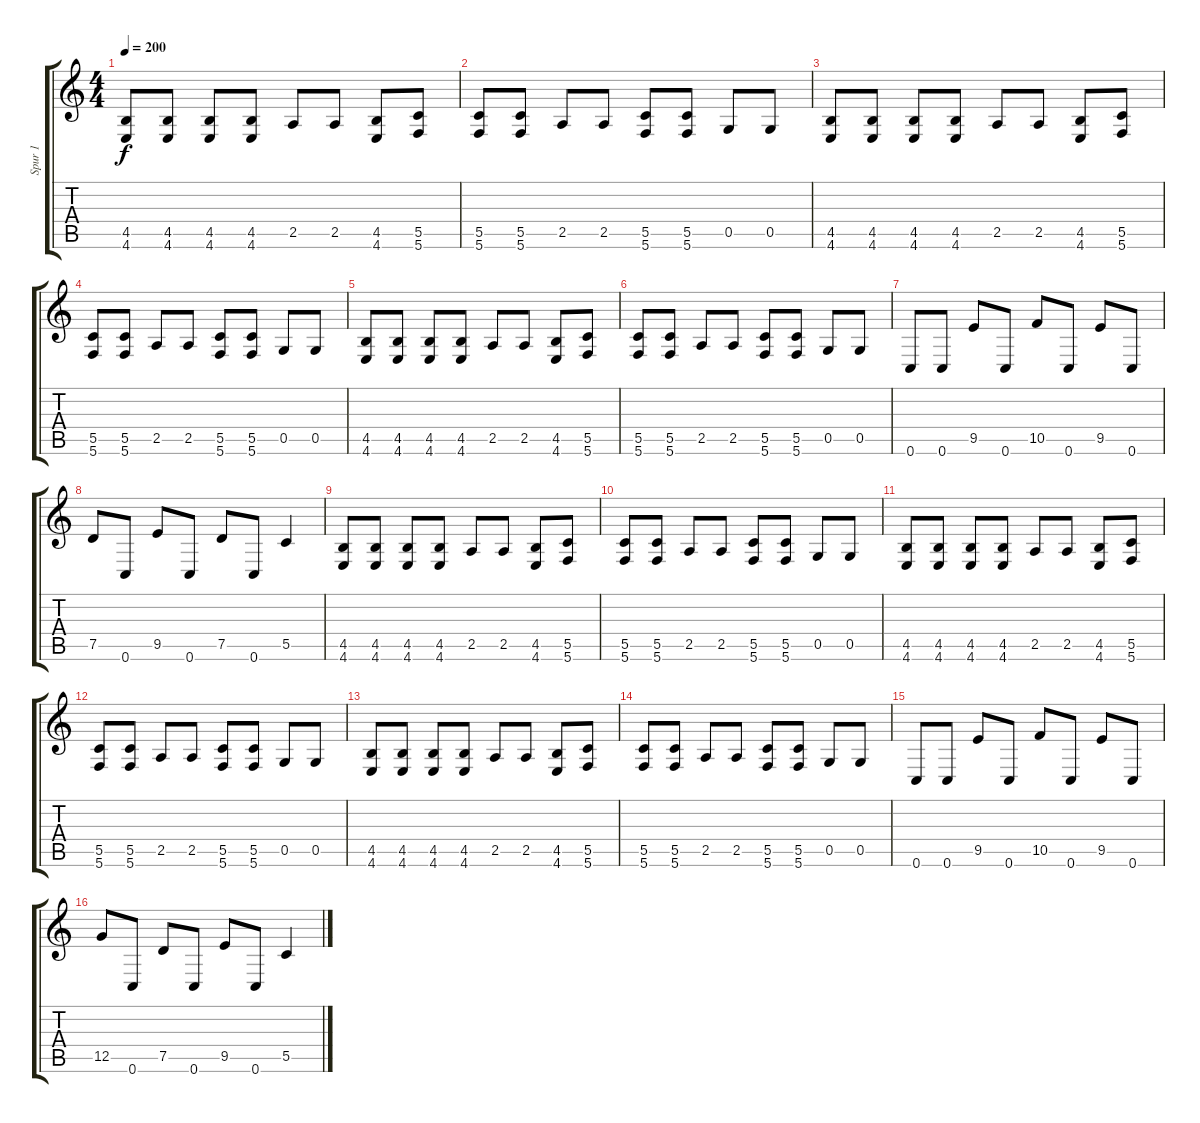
\track ("Spur 1" "Spur 1") {instrument distortionguitar}
\staff {score tabs}
\tuning (D4 A3 F3 C3 G2 C2) {hide}
\ts (4 4)
\tempo 200
\clef g2
\ks c
(4.5 4.6).8{dy f} (4.5 4.6).8 (4.5 4.6).8 (4.5 4.6).8 2.5.8 2.5.8 (4.5 4.6).8 (5.5 5.6).8 |
(5.5 5.6).8 (5.5 5.6).8 2.5.8 2.5.8 (5.5 5.6).8 (5.5 5.6).8 0.5.8 0.5.8 |
(4.5 4.6).8 (4.5 4.6).8 (4.5 4.6).8 (4.5 4.6).8 2.5.8 2.5.8 (4.5 4.6).8 (5.5 5.6).8 |
(5.5 5.6).8 (5.5 5.6).8 2.5.8 2.5.8 (5.5 5.6).8 (5.5 5.6).8 0.5.8 0.5.8 |
(4.5 4.6).8 (4.5 4.6).8 (4.5 4.6).8 (4.5 4.6).8 2.5.8 2.5.8 (4.5 4.6).8 (5.5 5.6).8 |
(5.5 5.6).8 (5.5 5.6).8 2.5.8 2.5.8 (5.5 5.6).8 (5.5 5.6).8 0.5.8 0.5.8 |
0.6.8 0.6.8 9.5.8 0.6.8 10.5.8 0.6.8 9.5.8 0.6.8 |
7.5.8 0.6.8 9.5.8 0.6.8 7.5.8 0.6.8 5.5.4 |
(4.5 4.6).8 (4.5 4.6).8 (4.5 4.6).8 (4.5 4.6).8 2.5.8 2.5.8 (4.5 4.6).8 (5.5 5.6).8 |
(5.5 5.6).8 (5.5 5.6).8 2.5.8 2.5.8 (5.5 5.6).8 (5.5 5.6).8 0.5.8 0.5.8 |
(4.5 4.6).8 (4.5 4.6).8 (4.5 4.6).8 (4.5 4.6).8 2.5.8 2.5.8 (4.5 4.6).8 (5.5 5.6).8 |
(5.5 5.6).8 (5.5 5.6).8 2.5.8 2.5.8 (5.5 5.6).8 (5.5 5.6).8 0.5.8 0.5.8 |
(4.5 4.6).8 (4.5 4.6).8 (4.5 4.6).8 (4.5 4.6).8 2.5.8 2.5.8 (4.5 4.6).8 (5.5 5.6).8 |
(5.5 5.6).8 (5.5 5.6).8 2.5.8 2.5.8 (5.5 5.6).8 (5.5 5.6).8 0.5.8 0.5.8 |
0.6.8 0.6.8 9.5.8 0.6.8 10.5.8 0.6.8 9.5.8 0.6.8 |
12.5.8 0.6.8 7.5.8 0.6.8 9.5.8 0.6.8 5.5.4
